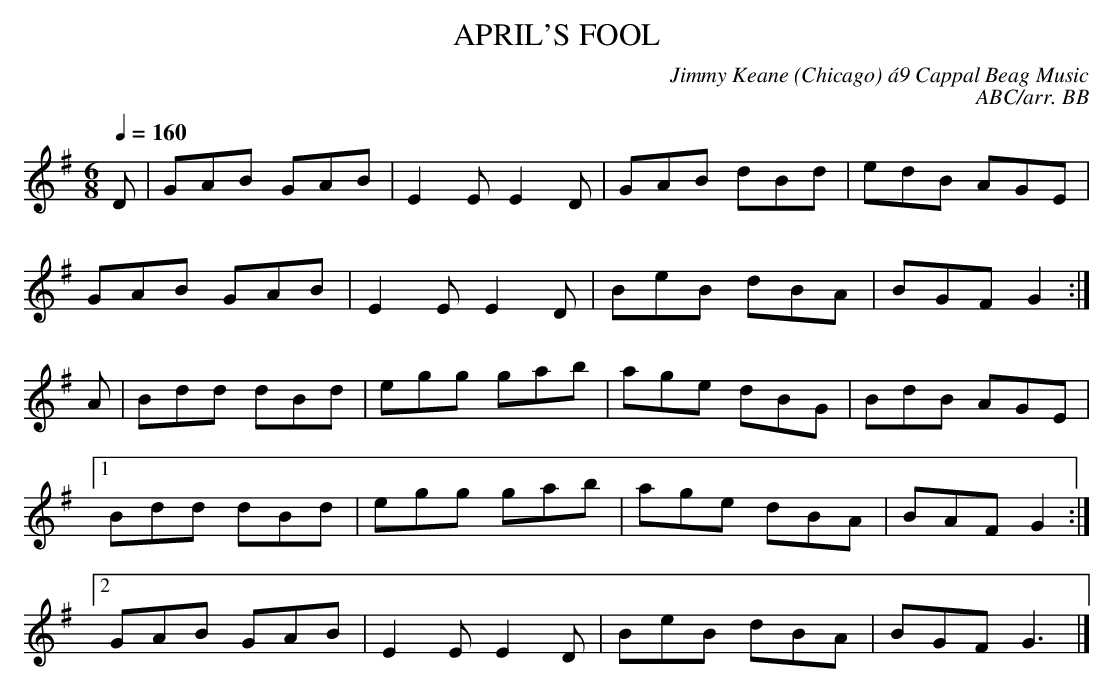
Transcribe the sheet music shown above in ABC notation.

X:1
T:APRIL'S FOOL
C:Jimmy Keane (Chicago) \'a9 Cappal Beag Music
C:ABC/arr. BB
Q:1/4=160
M:6/8
L:1/8
K:G
D|GAB GAB|E2E E2D|GAB dBd|edB AGE|
GAB GAB|E2E E2D|BeB dBA|BGF G2 :|
A|Bdd dBd|egg gab|age dBG|BdB AGE|
[1 Bdd dBd|egg gab|age dBA|BAF G2 :|
[2 GAB GAB|E2E E2D|BeB dBA|BGF G3|]
